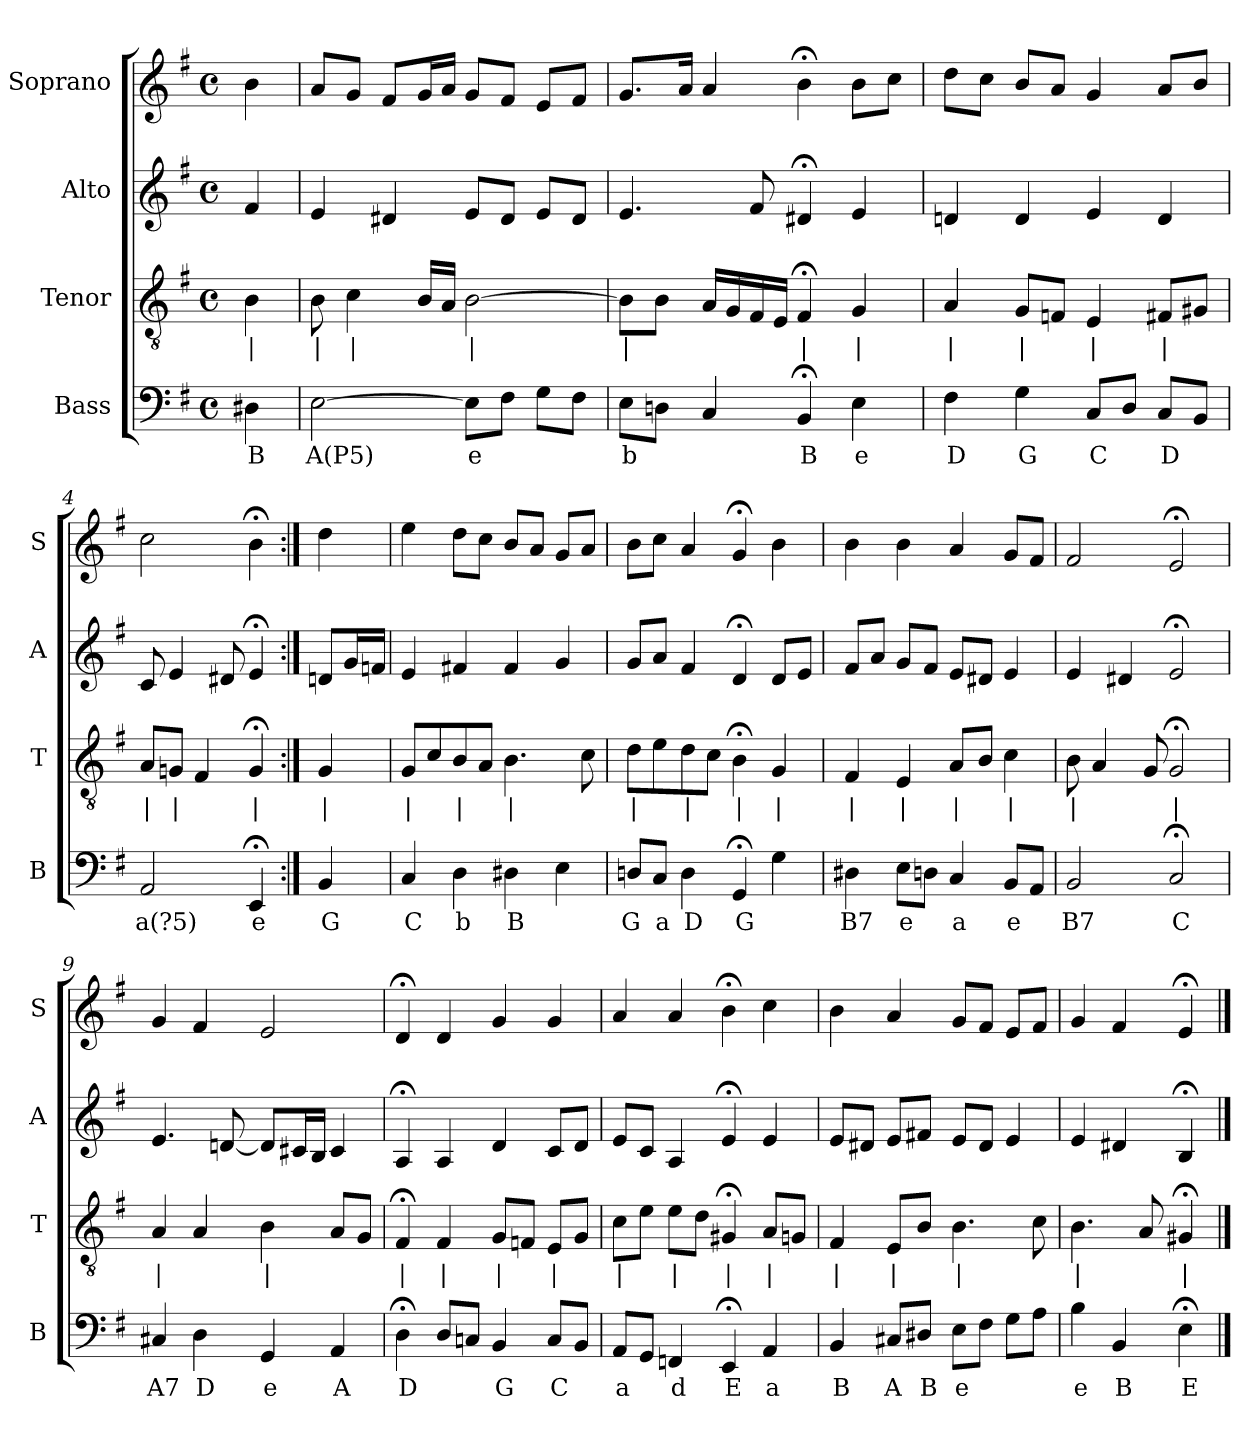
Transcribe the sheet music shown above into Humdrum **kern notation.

**kern	**text	**kern	**text	**kern	**kern
*part4	*part4	*part3	*part3	*part2	*part1
*staff4	*staff4	*staff3	*staff3	*staff2	*staff1
*I"Bass	*	*I"Tenor	*	*I"Alto	*I"Soprano
*I'B	*	*I'T	*	*I'A	*I'S
*clefF4	*	*clefGv2	*	*clefG2	*clefG2
*k[f#]	*	*k[f#]	*	*k[f#]	*k[f#]
*e:	*	*e:	*	*e:	*e:
*M4/4	*	*M4/4	*	*M4/4	*M4/4
*met(c)	*	*met(c)	*	*met(c)	*met(c)
*MM100	*	*MM100	*	*MM100	*MM100
=	=	=	=	=	=
4D#X	B	4B	|	4f#	4b
=1	=1	=1	=1	=1	=1
[2E	A(P5)	8B	|	4e	8aL
.	.	4c	|	.	8gJ
.	.	.	.	4d#X	8f#L
.	.	16BLL	.	.	16gL
.	.	16AJJ	.	.	16aJJ
8EL]	e	[2B	|	8eL	8gL
8F#J	.	.	.	8d#J	8f#J
8GL	.	.	.	8eL	8eL
8F#J	.	.	.	8d#J	8f#J
=2	=2	=2	=2	=2	=2
8EL	b	8BL]	|	4.e	8.gL
8DnJ	.	8BJ	.	.	.
.	.	.	.	.	16aJk
4C	.	16ALL	.	.	4a
.	.	16G	.	.	.
.	.	16F#	.	8f#	.
.	.	16EJJ	.	.	.
4BB;<	B	4F#;<	|	4d#X;<	4b;<
4E	e	4G	|	4e	8bL
.	.	.	.	.	8ccJ
=3	=3	=3	=3	=3	=3
4F#	D	4A	|	4dn	8ddL
.	.	.	.	.	8ccJ
4G	G	8GL	|	4d	8bL
.	.	8FnJ	.	.	8aJ
8CL	C	4E	|	4e	4g
8DJ	.	.	.	.	.
8CL	D	8F#XL	|	4d	8aL
8BBJ	.	8G#XJ	.	.	8bJ
=4	=4	=4	=4	=4	=4
2AA	a(?5)	8AL	|	8c	2cc
.	.	8GnJ	|	4e	.
.	.	4F#	.	.	.
.	.	.	.	8d#X	.
4EE;<	e	4G;<	|	4e;<	4b;<
=:|!	=:|!	=:|!	=:|!	=:|!	=:|!
4BB	G	4G	|	8dnL	4dd
.	.	.	.	16gL	.
.	.	.	.	16fnJJ	.
=5	=5	=5	=5	=5	=5
4C	C	8GL	|	4e	4ee
.	.	8c	.	.	.
4D	b	8B	|	4f#X	8ddL
.	.	8AJ	.	.	8ccJ
4D#X	B	4.B	|	4f#	8bL
.	.	.	.	.	8aJ
4E	.	.	.	4g	8gL
.	.	8c	.	.	8aJ
=6	=6	=6	=6	=6	=6
8DnL	G	8dL	|	8gL	8bL
8CJ	a	8e	.	8aJ	8ccJ
4D	D	8d	|	4f#	4a
.	.	8cJ	.	.	.
4GG;<	G	4B;<	|	4d;<	4g;<
4G	.	4G	|	8dL	4b
.	.	.	.	8eJ	.
=7	=7	=7	=7	=7	=7
4D#X	B7	4F#	|	8f#L	4b
.	.	.	.	8aJ	.
8EL	e	4E	|	8gL	4b
8DnJ	.	.	.	8f#J	.
4C	a	8AL	|	8eL	4a
.	.	8BJ	.	8d#XJ	.
8BBL	e	4c	|	4e	8gL
8AAJ	.	.	.	.	8f#J
=8	=8	=8	=8	=8	=8
2BB	B7	8B	|	4e	2f#
.	.	4A	.	.	.
.	.	.	.	4d#X	.
.	.	8G	.	.	.
2C;<	C	2G;<	|	2e;<	2e;<
=9	=9	=9	=9	=9	=9
4C#X	A7	4A	|	4.e	4g
4D	D	4A	.	.	4f#
.	.	.	.	[8dn	.
4GG	e	4B	|	8dL]	2e
.	.	.	.	16c#XL	.
.	.	.	.	16BJJ	.
4AA	A	8AL	.	4c#	.
.	.	8GJ	.	.	.
=10	=10	=10	=10	=10	=10
4D;<	D	4F#;<	|	4A;<	4d;<
8DL	.	4F#	|	4A	4d
8CnJ	.	.	.	.	.
4BB	G	8GL	|	4d	4g
.	.	8FnJ	.	.	.
8CL	C	8EL	|	8cL	4g
8BBJ	.	8GJ	.	8dJ	.
=11	=11	=11	=11	=11	=11
8AAL	a	8cL	|	8eL	4a
8GGJ	.	8eJ	.	8cJ	.
4FFn	d	8eL	|	4A	4a
.	.	8dJ	.	.	.
4EE;<	E	4G#X;<	|	4e;<	4b;<
4AA	a	8AL	|	4e	4cc
.	.	8GnJ	.	.	.
=12	=12	=12	=12	=12	=12
4BB	B	4F#	|	8eL	4b
.	.	.	.	8d#XJ	.
8C#XL	A	8EL	|	8eL	4a
8D#XJ	B	8BJ	.	8f#XJ	.
8EL	e	4.B	|	8eL	8gL
8F#J	.	.	.	8d#J	8f#J
8GL	.	.	.	4e	8eL
8AJ	.	8c	.	.	8f#J
=13	=13	=13	=13	=13	=13
4B	e	4.B	|	4e	4g
4BB	B	.	.	4d#X	4f#
.	.	8A	.	.	.
4E;<	E	4G#X;<	|	4B;<	4e;<
==	==	==	==	==	==
*-	*-	*-	*-	*-	*-
